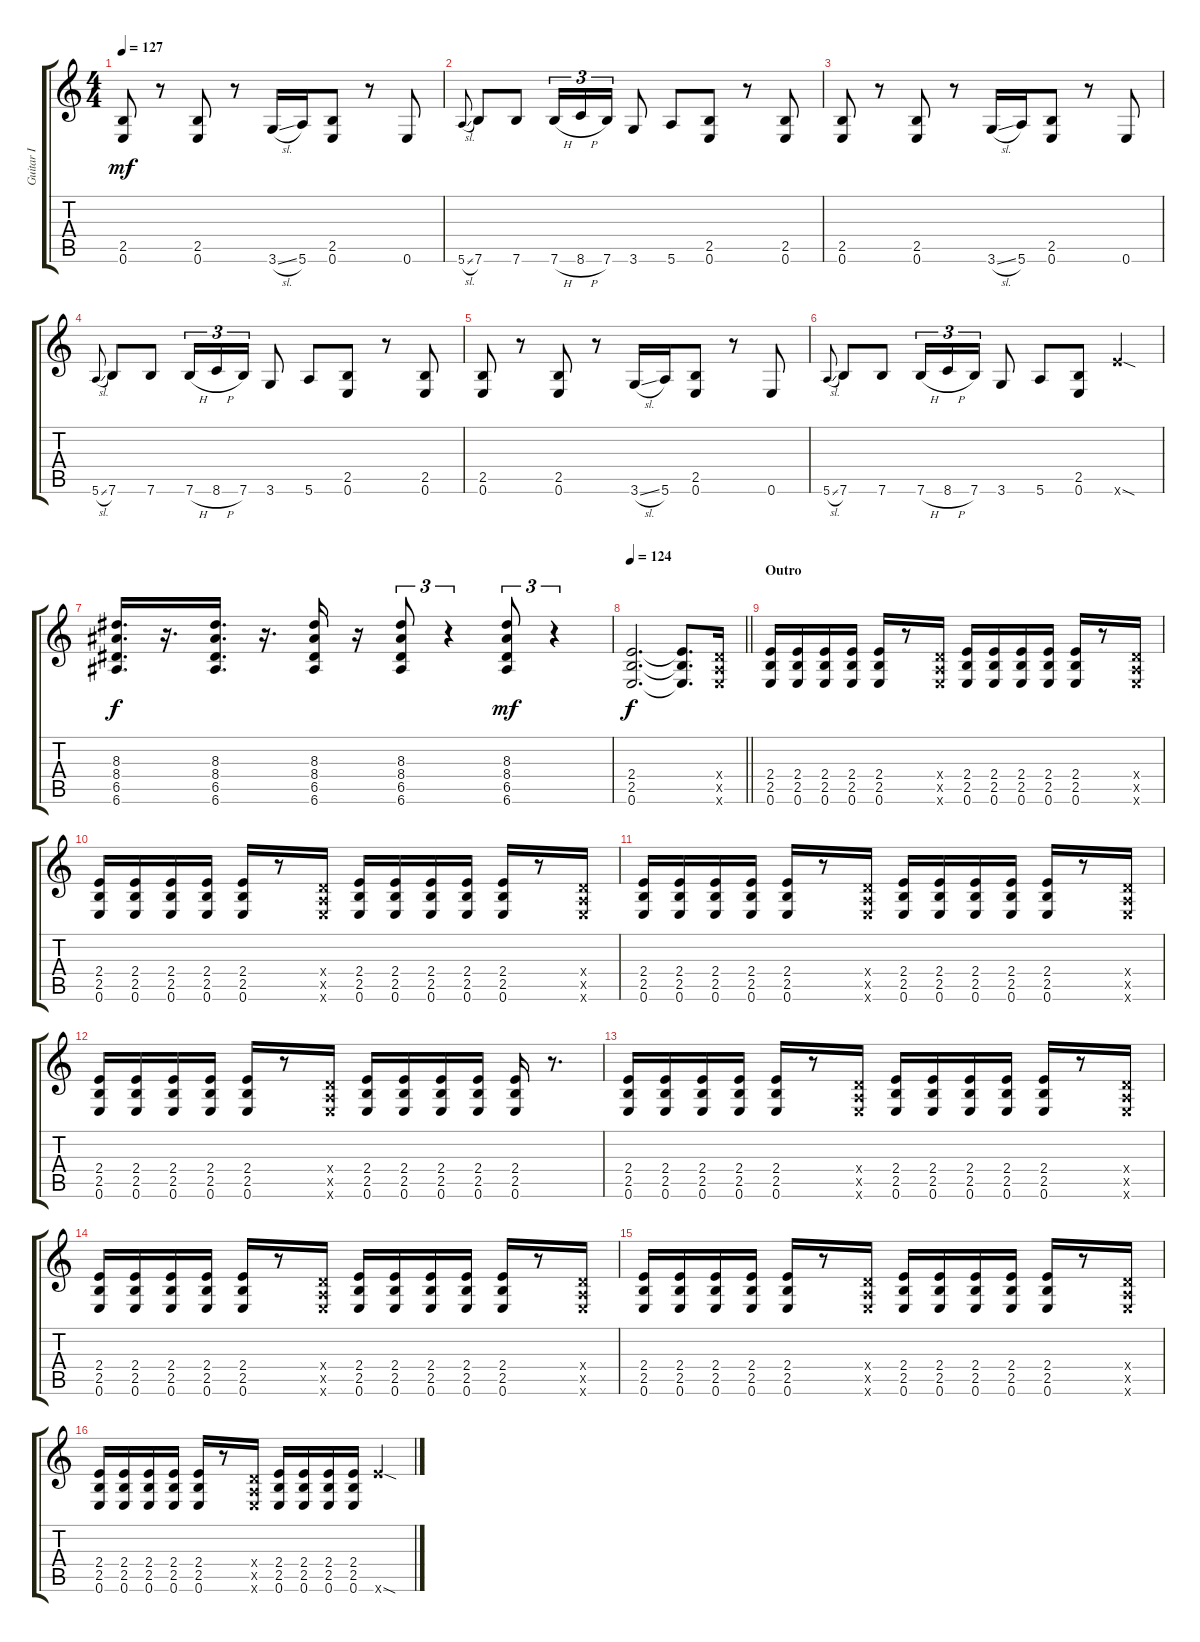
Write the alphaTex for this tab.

\track ("Guitar I" "Guitar I") {instrument overdrivenguitar}
\staff {score tabs}
\tuning (E4 B3 G3 D3 A2 E2) {hide}
\ts (4 4)
\tempo 127
\clef g2
\ks c
(2.5 0.6).8{dy mf} r.8 (2.5 0.6).8 r.8 3.6{sl}.16 5.6.16 (2.5 0.6).8 r.8 0.6.8 |
5.6{sl}.8{gr onbeat} 7.6.8 7.6.8 7.6{h}.16{tu (3 2)} 8.6{h}.16{tu (3 2)} 7.6.16{tu (3 2)} 3.6.8 5.6.8 (2.5 0.6).8 r.8 (2.5 0.6).8 |
(2.5 0.6).8 r.8 (2.5 0.6).8 r.8 3.6{sl}.16 5.6.16 (2.5 0.6).8 r.8 0.6.8 |
5.6{sl}.8{gr onbeat} 7.6.8 7.6.8 7.6{h}.16{tu (3 2)} 8.6{h}.16{tu (3 2)} 7.6.16{tu (3 2)} 3.6.8 5.6.8 (2.5 0.6).8 r.8 (2.5 0.6).8 |
(2.5 0.6).8 r.8 (2.5 0.6).8 r.8 3.6{sl}.16 5.6.16 (2.5 0.6).8 r.8 0.6.8 |
5.6{sl}.8{gr onbeat} 7.6.8 7.6.8 7.6{h}.16{tu (3 2)} 8.6{h}.16{tu (3 2)} 7.6.16{tu (3 2)} 3.6.8 5.6.8 (2.5 0.6).8 12.6{sod x}.4 |
(8.3 8.4 6.5 6.6).16{d dy f} r.16{d} (8.3 8.4 6.5 6.6).16{d} r.16{d} (8.3 8.4 6.5 6.6).16 r.16 (8.3 8.4 6.5 6.6).8{tu (3 2)} r.4{tu (3 2)} (8.3 8.4 6.5 6.6).8{tu (3 2) dy mf} r.4{tu (3 2)} |
\tempo 124
\barLineRight lightlight
(2.4 2.5 0.6).2{d dy f} (2.4{t} 2.5{t} 0.6{t}).8{d} (0.4{x} 0.5{x} 0.6{x}).16 |
\section ("" "Outro")
(2.4 2.5 0.6).16 (2.4 2.5 0.6).16 (2.4 2.5 0.6).16 (2.4 2.5 0.6).16 (2.4 2.5 0.6).16 r.8 (0.4{x} 0.5{x} 0.6{x}).16 (2.4 2.5 0.6).16 (2.4 2.5 0.6).16 (2.4 2.5 0.6).16 (2.4 2.5 0.6).16 (2.4 2.5 0.6).16 r.8 (0.4{x} 0.5{x} 0.6{x}).16 |
(2.4 2.5 0.6).16 (2.4 2.5 0.6).16 (2.4 2.5 0.6).16 (2.4 2.5 0.6).16 (2.4 2.5 0.6).16 r.8 (0.4{x} 0.5{x} 0.6{x}).16 (2.4 2.5 0.6).16 (2.4 2.5 0.6).16 (2.4 2.5 0.6).16 (2.4 2.5 0.6).16 (2.4 2.5 0.6).16 r.8 (0.4{x} 0.5{x} 0.6{x}).16 |
(2.4 2.5 0.6).16 (2.4 2.5 0.6).16 (2.4 2.5 0.6).16 (2.4 2.5 0.6).16 (2.4 2.5 0.6).16 r.8 (0.4{x} 0.5{x} 0.6{x}).16 (2.4 2.5 0.6).16 (2.4 2.5 0.6).16 (2.4 2.5 0.6).16 (2.4 2.5 0.6).16 (2.4 2.5 0.6).16 r.8 (0.4{x} 0.5{x} 0.6{x}).16 |
(2.4 2.5 0.6).16 (2.4 2.5 0.6).16 (2.4 2.5 0.6).16 (2.4 2.5 0.6).16 (2.4 2.5 0.6).16 r.8 (0.4{x} 0.5{x} 0.6{x}).16 (2.4 2.5 0.6).16 (2.4 2.5 0.6).16 (2.4 2.5 0.6).16 (2.4 2.5 0.6).16 (2.4 2.5 0.6).16 r.8{d} |
(2.4 2.5 0.6).16 (2.4 2.5 0.6).16 (2.4 2.5 0.6).16 (2.4 2.5 0.6).16 (2.4 2.5 0.6).16 r.8 (0.4{x} 0.5{x} 0.6{x}).16 (2.4 2.5 0.6).16 (2.4 2.5 0.6).16 (2.4 2.5 0.6).16 (2.4 2.5 0.6).16 (2.4 2.5 0.6).16 r.8 (0.4{x} 0.5{x} 0.6{x}).16 |
(2.4 2.5 0.6).16 (2.4 2.5 0.6).16 (2.4 2.5 0.6).16 (2.4 2.5 0.6).16 (2.4 2.5 0.6).16 r.8 (0.4{x} 0.5{x} 0.6{x}).16 (2.4 2.5 0.6).16 (2.4 2.5 0.6).16 (2.4 2.5 0.6).16 (2.4 2.5 0.6).16 (2.4 2.5 0.6).16 r.8 (0.4{x} 0.5{x} 0.6{x}).16 |
(2.4 2.5 0.6).16 (2.4 2.5 0.6).16 (2.4 2.5 0.6).16 (2.4 2.5 0.6).16 (2.4 2.5 0.6).16 r.8 (0.4{x} 0.5{x} 0.6{x}).16 (2.4 2.5 0.6).16 (2.4 2.5 0.6).16 (2.4 2.5 0.6).16 (2.4 2.5 0.6).16 (2.4 2.5 0.6).16 r.8 (0.4{x} 0.5{x} 0.6{x}).16 |
(2.4 2.5 0.6).16 (2.4 2.5 0.6).16 (2.4 2.5 0.6).16 (2.4 2.5 0.6).16 (2.4 2.5 0.6).16 r.8 (0.4{x} 0.5{x} 0.6{x}).16 (2.4 2.5 0.6).16 (2.4 2.5 0.6).16 (2.4 2.5 0.6).16 (2.4 2.5 0.6).16 12.6{sod x}.4
